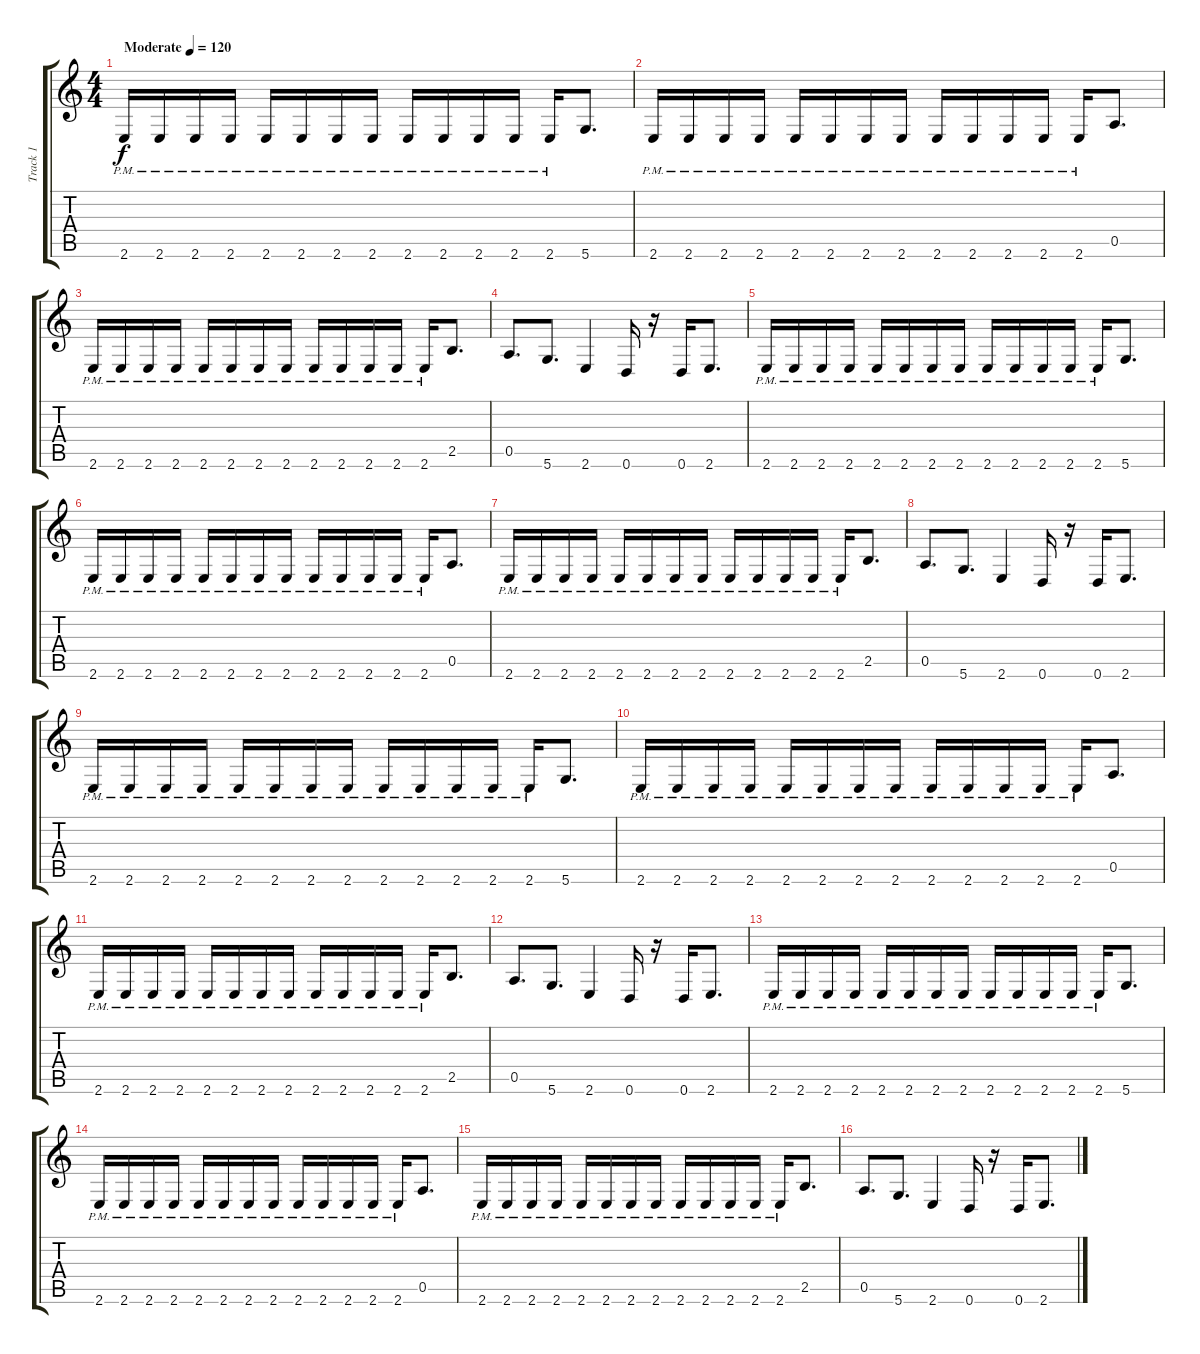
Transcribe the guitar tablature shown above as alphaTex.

\track ("Track 1" "Track 1") {instrument overdrivenguitar}
\staff {score tabs}
\tuning (E4 B3 G3 D3 A2 D2) {hide}
\ts (4 4)
\tempo (120 "Moderate")
\clef g2
\ks c
2.6{pm}.16{dy f instrument overdrivenguitar} 2.6{pm}.16 2.6{pm}.16 2.6{pm}.16 2.6{pm}.16 2.6{pm}.16 2.6{pm}.16 2.6{pm}.16 2.6{pm}.16 2.6{pm}.16 2.6{pm}.16 2.6{pm}.16 2.6{pm}.16 5.6.8{d} |
2.6{pm}.16 2.6{pm}.16 2.6{pm}.16 2.6{pm}.16 2.6{pm}.16 2.6{pm}.16 2.6{pm}.16 2.6{pm}.16 2.6{pm}.16 2.6{pm}.16 2.6{pm}.16 2.6{pm}.16 2.6{pm}.16 0.5.8{d} |
2.6{pm}.16 2.6{pm}.16 2.6{pm}.16 2.6{pm}.16 2.6{pm}.16 2.6{pm}.16 2.6{pm}.16 2.6{pm}.16 2.6{pm}.16 2.6{pm}.16 2.6{pm}.16 2.6{pm}.16 2.6{pm}.16 2.5.8{d} |
0.5.8{d} 5.6.8{d} 2.6.4 0.6.16 r.16 0.6.16 2.6.8{d} |
2.6{pm}.16 2.6{pm}.16 2.6{pm}.16 2.6{pm}.16 2.6{pm}.16 2.6{pm}.16 2.6{pm}.16 2.6{pm}.16 2.6{pm}.16 2.6{pm}.16 2.6{pm}.16 2.6{pm}.16 2.6{pm}.16 5.6.8{d} |
2.6{pm}.16 2.6{pm}.16 2.6{pm}.16 2.6{pm}.16 2.6{pm}.16 2.6{pm}.16 2.6{pm}.16 2.6{pm}.16 2.6{pm}.16 2.6{pm}.16 2.6{pm}.16 2.6{pm}.16 2.6{pm}.16 0.5.8{d} |
2.6{pm}.16 2.6{pm}.16 2.6{pm}.16 2.6{pm}.16 2.6{pm}.16 2.6{pm}.16 2.6{pm}.16 2.6{pm}.16 2.6{pm}.16 2.6{pm}.16 2.6{pm}.16 2.6{pm}.16 2.6{pm}.16 2.5.8{d} |
0.5.8{d} 5.6.8{d} 2.6.4 0.6.16 r.16 0.6.16 2.6.8{d} |
2.6{pm}.16 2.6{pm}.16 2.6{pm}.16 2.6{pm}.16 2.6{pm}.16 2.6{pm}.16 2.6{pm}.16 2.6{pm}.16 2.6{pm}.16 2.6{pm}.16 2.6{pm}.16 2.6{pm}.16 2.6{pm}.16 5.6.8{d} |
2.6{pm}.16 2.6{pm}.16 2.6{pm}.16 2.6{pm}.16 2.6{pm}.16 2.6{pm}.16 2.6{pm}.16 2.6{pm}.16 2.6{pm}.16 2.6{pm}.16 2.6{pm}.16 2.6{pm}.16 2.6{pm}.16 0.5.8{d} |
2.6{pm}.16 2.6{pm}.16 2.6{pm}.16 2.6{pm}.16 2.6{pm}.16 2.6{pm}.16 2.6{pm}.16 2.6{pm}.16 2.6{pm}.16 2.6{pm}.16 2.6{pm}.16 2.6{pm}.16 2.6{pm}.16 2.5.8{d} |
0.5.8{d} 5.6.8{d} 2.6.4 0.6.16 r.16 0.6.16 2.6.8{d} |
2.6{pm}.16 2.6{pm}.16 2.6{pm}.16 2.6{pm}.16 2.6{pm}.16 2.6{pm}.16 2.6{pm}.16 2.6{pm}.16 2.6{pm}.16 2.6{pm}.16 2.6{pm}.16 2.6{pm}.16 2.6{pm}.16 5.6.8{d} |
2.6{pm}.16 2.6{pm}.16 2.6{pm}.16 2.6{pm}.16 2.6{pm}.16 2.6{pm}.16 2.6{pm}.16 2.6{pm}.16 2.6{pm}.16 2.6{pm}.16 2.6{pm}.16 2.6{pm}.16 2.6{pm}.16 0.5.8{d} |
2.6{pm}.16 2.6{pm}.16 2.6{pm}.16 2.6{pm}.16 2.6{pm}.16 2.6{pm}.16 2.6{pm}.16 2.6{pm}.16 2.6{pm}.16 2.6{pm}.16 2.6{pm}.16 2.6{pm}.16 2.6{pm}.16 2.5.8{d} |
0.5.8{d} 5.6.8{d} 2.6.4 0.6.16 r.16 0.6.16 2.6.8{d}
